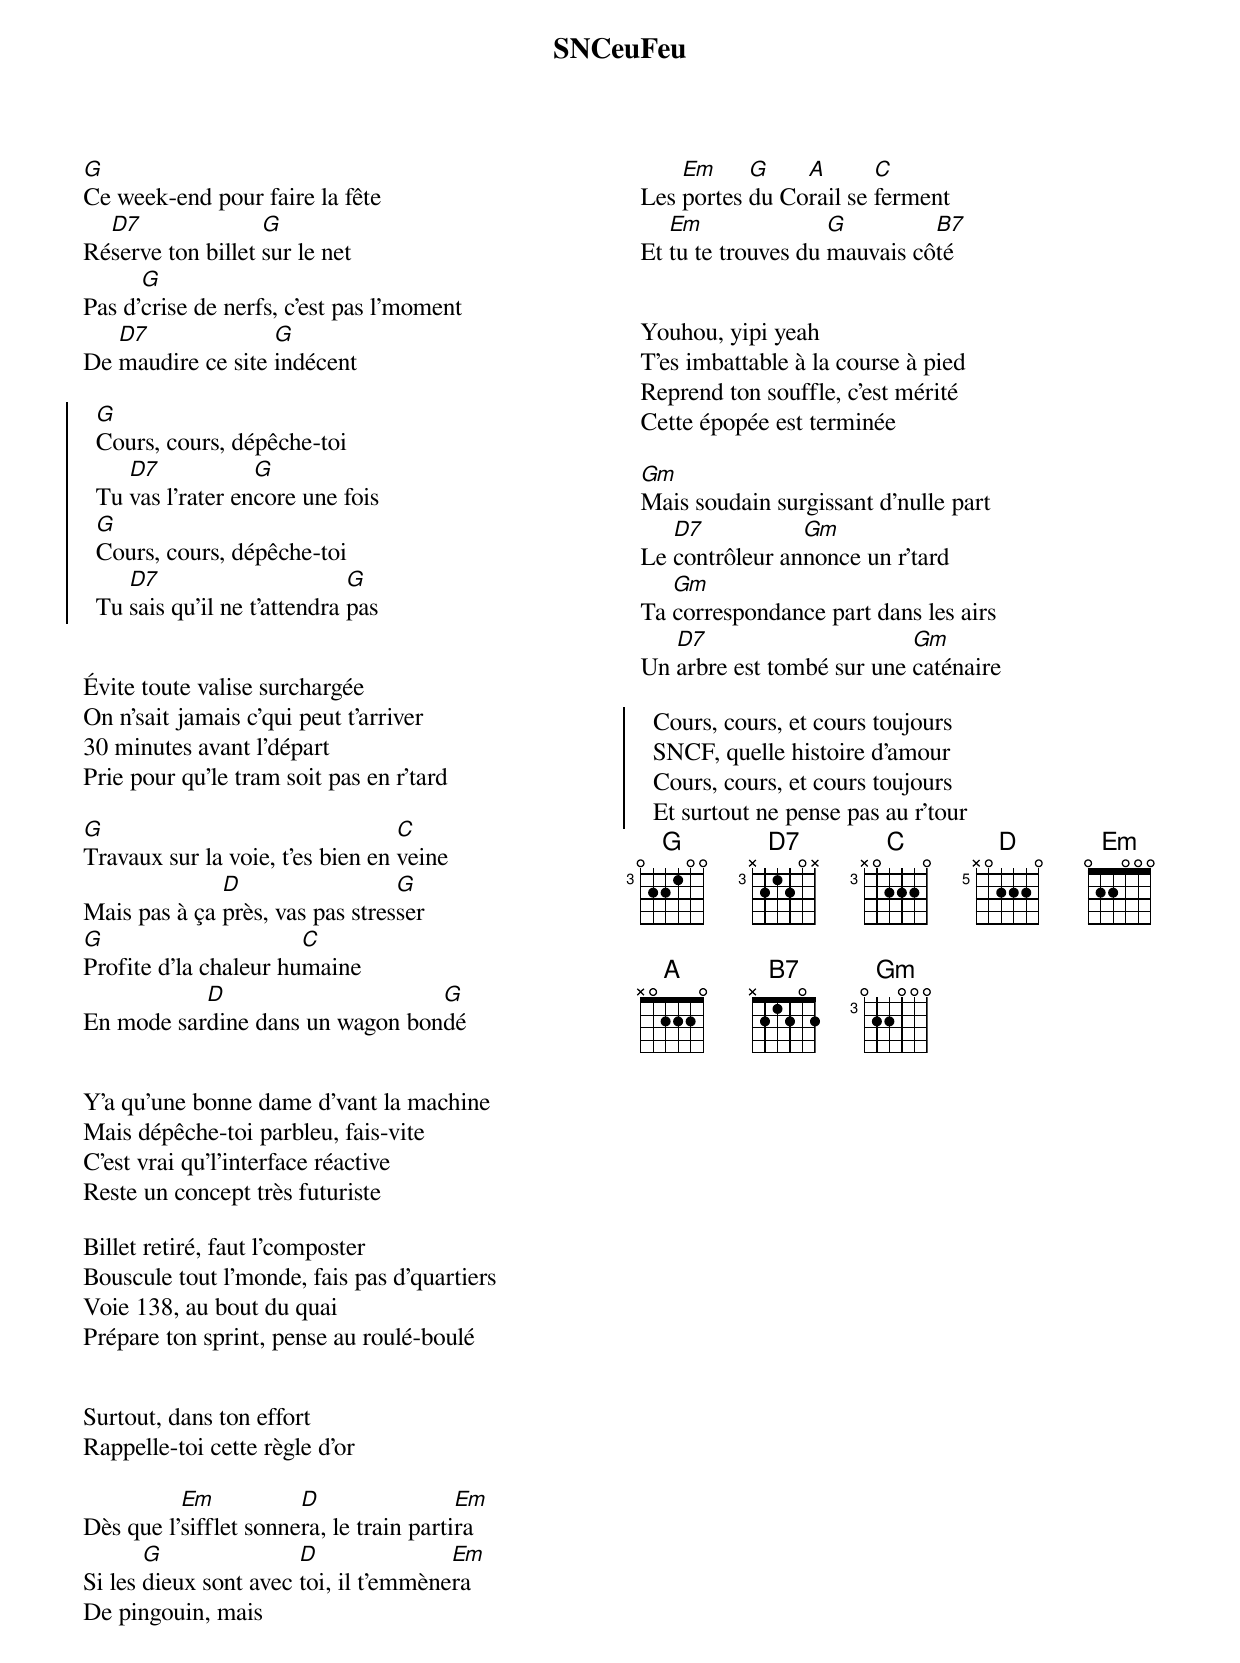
{title: SNCeuFeu}
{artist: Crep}
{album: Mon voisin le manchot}
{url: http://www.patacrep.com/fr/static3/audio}
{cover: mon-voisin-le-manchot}
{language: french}
{columns: 2}
{define: G base-fret 3 frets 0 2 2 1 0 0}
{define: D7 base-fret 3 frets X 2 1 2 0 X}
{define: C base-fret 3 frets X 0 2 2 2 0}
{define: D base-fret 5 frets X 0 2 2 2 0}
{define: Em frets 0 2 2 0 0 0}
{define: A frets X 0 2 2 2 0}
{define: B7 frets X 2 1 2 0 2}
{define: Gm base-fret 3 frets 0 2 2 0 0 0}


[G]Ce week-end pour faire la fête
Ré[D7]serve ton billet [G]sur le net
Pas d'[G]crise de nerfs, c'est pas l'moment
De [D7]maudire ce site [G]indécent

{start_of_chorus}
  [G]Cours, cours, dépêche-toi
  Tu [D7]vas l'rater en[G]core une fois
  [G]Cours, cours, dépêche-toi
  Tu [D7]sais qu'il ne t'attendra [G]pas
{end_of_chorus}


Évite toute valise surchargée
On n'sait jamais c'qui peut t'arriver
30 minutes avant l'départ
Prie pour qu'le tram soit pas en r'tard

[G]Travaux sur la voie, t'es bien en [C]veine
Mais pas à ça [D]près, vas pas stres[G]ser
[G]Profite d'la chaleur hu[C]maine
En mode sar[D]dine dans un wagon bon[G]dé


Y'a qu'une bonne dame d'vant la machine
Mais dépêche-toi parbleu, fais-vite
C'est vrai qu'l'interface réactive
Reste un concept très futuriste

Billet retiré, faut l'composter
Bouscule tout l'monde, fais pas d'quartiers
Voie 138, au bout du quai
Prépare ton sprint, pense au roulé-boulé


Surtout, dans ton effort
Rappelle-toi cette règle d'or

Dès que l'[Em]sifflet sonne[D]ra, le train parti[Em]ra
Si les [G]dieux sont avec [D]toi, il t'emmène[Em]ra
De pingouin, mais

Les [Em]portes [G]du Co[A]rail se [C]ferment
Et [Em]tu te trouves du [G]mauvais cô[B7]té
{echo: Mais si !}


Youhou, yipi yeah
T'es imbattable à la course à pied
Reprend ton souffle, c'est mérité
Cette épopée est terminée

[Gm]Mais soudain surgissant d'nulle part
Le [D7]contrôleur an[Gm]nonce un r'tard
Ta [Gm]correspondance part dans les airs
Un [D7]arbre est tombé sur une [Gm]caténaire

{start_of_chorus}
  Cours, cours, et cours toujours
  SNCF, quelle histoire d'amour
  Cours, cours, et cours toujours
  Et surtout ne pense pas au r'tour
{end_of_chorus}
